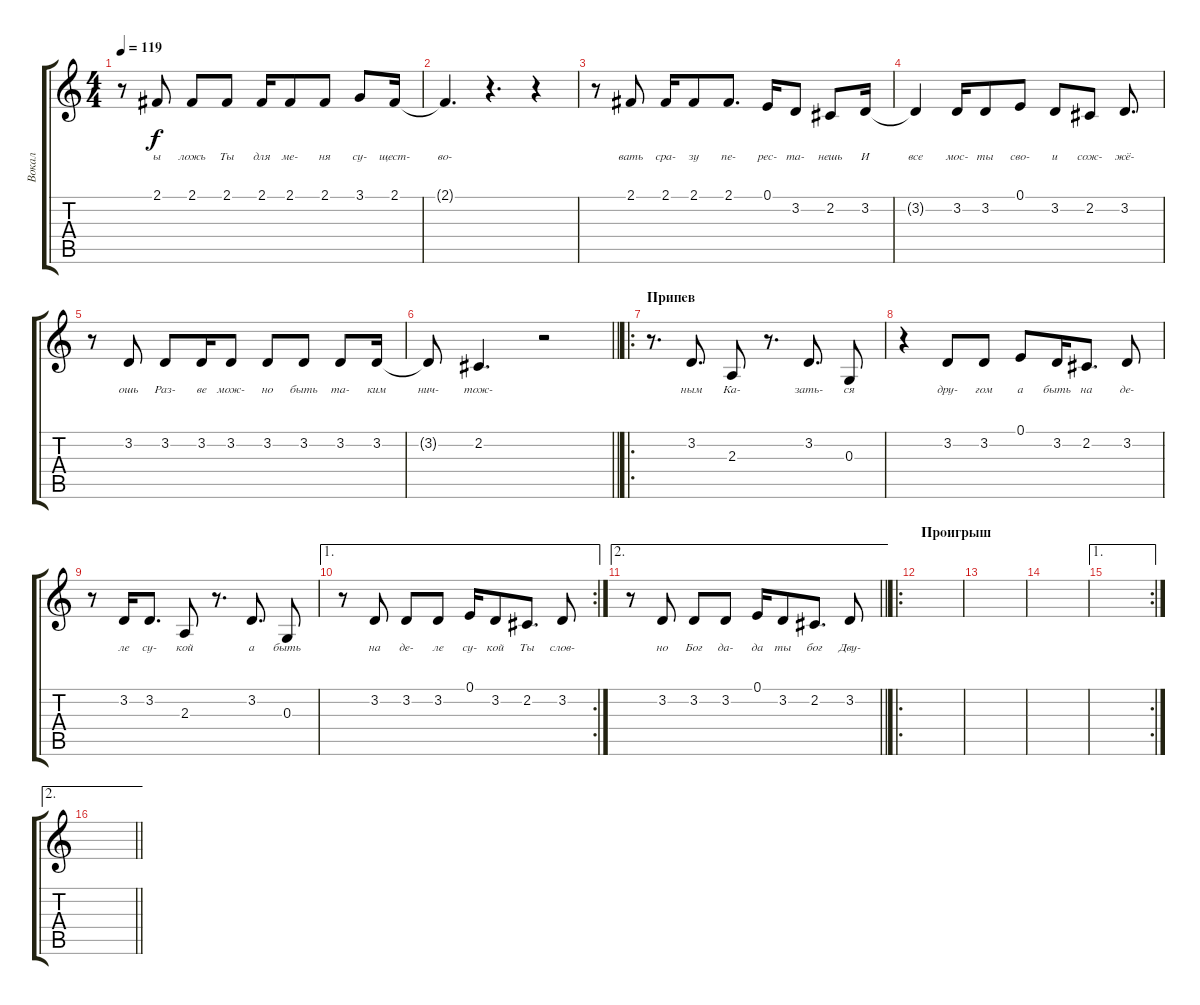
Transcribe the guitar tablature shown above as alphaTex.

\track ("Вокал" "Вокал") {instrument lead2sawtooth}
\staff {score tabs}
\tuning (E4 B3 G3 D3 A2 E2) {hide}
\ts (4 4)
\tempo 119
\clef g2
\ks c
r.8{dy f} 2.1.8{lyrics (0 "ы") lyrics (1 "") lyrics (2 "") lyrics (3 "") lyrics (4 "")} 2.1.8{lyrics (0 "ложь") lyrics (1 "") lyrics (2 "") lyrics (3 "") lyrics (4 "")} 2.1.8{lyrics (0 "Ты") lyrics (1 "") lyrics (2 "") lyrics (3 "") lyrics (4 "")} 2.1.16{lyrics (0 "для") lyrics (1 "") lyrics (2 "") lyrics (3 "") lyrics (4 "")} 2.1.8{lyrics (0 "ме-") lyrics (1 "") lyrics (2 "") lyrics (3 "") lyrics (4 "")} 2.1.8{lyrics (0 "ня") lyrics (1 "") lyrics (2 "") lyrics (3 "") lyrics (4 "")} 3.1.8{lyrics (0 "су-") lyrics (1 "") lyrics (2 "") lyrics (3 "") lyrics (4 "")} 2.1.16{lyrics (0 "щест-") lyrics (1 "") lyrics (2 "") lyrics (3 "") lyrics (4 "")} |
2.1{t}.4{d lyrics (0 "во-") lyrics (1 "") lyrics (2 "") lyrics (3 "") lyrics (4 "")} r.4{d} r.4 |
r.8 2.1.8{lyrics (0 "вать") lyrics (1 "") lyrics (2 "") lyrics (3 "") lyrics (4 "")} 2.1.16{lyrics (0 "сра-") lyrics (1 "") lyrics (2 "") lyrics (3 "") lyrics (4 "")} 2.1.8{lyrics (0 "зу") lyrics (1 "") lyrics (2 "") lyrics (3 "") lyrics (4 "")} 2.1.8{d lyrics (0 "пе-") lyrics (1 "") lyrics (2 "") lyrics (3 "") lyrics (4 "")} 0.1.16{lyrics (0 "рес-") lyrics (1 "") lyrics (2 "") lyrics (3 "") lyrics (4 "")} 3.2.8{lyrics (0 "та-") lyrics (1 "") lyrics (2 "") lyrics (3 "") lyrics (4 "")} 2.2.8{lyrics (0 "нешь") lyrics (1 "") lyrics (2 "") lyrics (3 "") lyrics (4 "")} 3.2.16{lyrics (0 "И") lyrics (1 "") lyrics (2 "") lyrics (3 "") lyrics (4 "")} |
3.2{t}.4{lyrics (0 "все") lyrics (1 "") lyrics (2 "") lyrics (3 "") lyrics (4 "")} 3.2.16{lyrics (0 "мос-") lyrics (1 "") lyrics (2 "") lyrics (3 "") lyrics (4 "")} 3.2.8{lyrics (0 "ты") lyrics (1 "") lyrics (2 "") lyrics (3 "") lyrics (4 "")} 0.1.8{lyrics (0 "сво-") lyrics (1 "") lyrics (2 "") lyrics (3 "") lyrics (4 "")} 3.2.8{lyrics (0 "и") lyrics (1 "") lyrics (2 "") lyrics (3 "") lyrics (4 "")} 2.2.8{lyrics (0 "сож-") lyrics (1 "") lyrics (2 "") lyrics (3 "") lyrics (4 "")} 3.2.8{d lyrics (0 "жё-") lyrics (1 "") lyrics (2 "") lyrics (3 "") lyrics (4 "")} |
r.8 3.2.8{lyrics (0 "ошь") lyrics (1 "") lyrics (2 "") lyrics (3 "") lyrics (4 "")} 3.2.8{lyrics (0 "Раз-") lyrics (1 "") lyrics (2 "") lyrics (3 "") lyrics (4 "")} 3.2.16{lyrics (0 "ве") lyrics (1 "") lyrics (2 "") lyrics (3 "") lyrics (4 "")} 3.2.8{lyrics (0 "мож-") lyrics (1 "") lyrics (2 "") lyrics (3 "") lyrics (4 "")} 3.2.8{lyrics (0 "но") lyrics (1 "") lyrics (2 "") lyrics (3 "") lyrics (4 "")} 3.2.8{lyrics (0 "быть") lyrics (1 "") lyrics (2 "") lyrics (3 "") lyrics (4 "")} 3.2.8{lyrics (0 "та-") lyrics (1 "") lyrics (2 "") lyrics (3 "") lyrics (4 "")} 3.2.16{lyrics (0 "ким") lyrics (1 "") lyrics (2 "") lyrics (3 "") lyrics (4 "")} |
\barLineRight lightlight
3.2{t}.8{lyrics (0 "нич-") lyrics (1 "") lyrics (2 "") lyrics (3 "") lyrics (4 "")} 2.2.4{d lyrics (0 "тож-") lyrics (1 "") lyrics (2 "") lyrics (3 "") lyrics (4 "")} r.2 |
\ro
\section ("" "Припев")
r.8{d} 3.2.8{d lyrics (0 "ным") lyrics (1 "") lyrics (2 "") lyrics (3 "") lyrics (4 "")} 2.3.8{lyrics (0 "Ка-") lyrics (1 "") lyrics (2 "") lyrics (3 "") lyrics (4 "")} r.8{d} 3.2.8{d lyrics (0 "зать-") lyrics (1 "") lyrics (2 "") lyrics (3 "") lyrics (4 "")} 0.3.8{lyrics (0 "ся") lyrics (1 "") lyrics (2 "") lyrics (3 "") lyrics (4 "")} |
r.4 3.2.8{lyrics (0 "дру-") lyrics (1 "") lyrics (2 "") lyrics (3 "") lyrics (4 "")} 3.2.8{lyrics (0 "гом") lyrics (1 "") lyrics (2 "") lyrics (3 "") lyrics (4 "")} 0.1.8{lyrics (0 "а") lyrics (1 "") lyrics (2 "") lyrics (3 "") lyrics (4 "")} 3.2.16{lyrics (0 "быть") lyrics (1 "") lyrics (2 "") lyrics (3 "") lyrics (4 "")} 2.2.8{d lyrics (0 "на") lyrics (1 "") lyrics (2 "") lyrics (3 "") lyrics (4 "")} 3.2.8{lyrics (0 "де-") lyrics (1 "") lyrics (2 "") lyrics (3 "") lyrics (4 "")} |
r.8 3.2.16{lyrics (0 "ле") lyrics (1 "") lyrics (2 "") lyrics (3 "") lyrics (4 "")} 3.2.8{d lyrics (0 "су-") lyrics (1 "") lyrics (2 "") lyrics (3 "") lyrics (4 "")} 2.3.8{lyrics (0 "кой") lyrics (1 "") lyrics (2 "") lyrics (3 "") lyrics (4 "")} r.8{d} 3.2.8{d lyrics (0 "а") lyrics (1 "") lyrics (2 "") lyrics (3 "") lyrics (4 "")} 0.3.8{lyrics (0 "быть") lyrics (1 "") lyrics (2 "") lyrics (3 "") lyrics (4 "")} |
\ae 1
\rc 2
r.8 3.2.8{lyrics (0 "на") lyrics (1 "") lyrics (2 "") lyrics (3 "") lyrics (4 "")} 3.2.8{lyrics (0 "де-") lyrics (1 "") lyrics (2 "") lyrics (3 "") lyrics (4 "")} 3.2.8{lyrics (0 "ле") lyrics (1 "") lyrics (2 "") lyrics (3 "") lyrics (4 "")} 0.1.16{lyrics (0 "су-") lyrics (1 "") lyrics (2 "") lyrics (3 "") lyrics (4 "")} 3.2.8{lyrics (0 "кой") lyrics (1 "") lyrics (2 "") lyrics (3 "") lyrics (4 "")} 2.2.8{d lyrics (0 "Ты") lyrics (1 "") lyrics (2 "") lyrics (3 "") lyrics (4 "")} 3.2.8{lyrics (0 "слов-") lyrics (1 "") lyrics (2 "") lyrics (3 "") lyrics (4 "")} |
\ae 2
\barLineRight lightlight
r.8 3.2.8{lyrics (0 "но") lyrics (1 "") lyrics (2 "") lyrics (3 "") lyrics (4 "")} 3.2.8{lyrics (0 "Бог") lyrics (1 "") lyrics (2 "") lyrics (3 "") lyrics (4 "")} 3.2.8{lyrics (0 "да-") lyrics (1 "") lyrics (2 "") lyrics (3 "") lyrics (4 "")} 0.1.16{lyrics (0 "да") lyrics (1 "") lyrics (2 "") lyrics (3 "") lyrics (4 "")} 3.2.8{lyrics (0 "ты") lyrics (1 "") lyrics (2 "") lyrics (3 "") lyrics (4 "")} 2.2.8{d lyrics (0 "бог") lyrics (1 "") lyrics (2 "") lyrics (3 "") lyrics (4 "")} 3.2.8{lyrics (0 "Дву-") lyrics (1 "") lyrics (2 "") lyrics (3 "") lyrics (4 "")} |
\ro
\section ("" "Проигрыш")
|
|
|
\ae 1
\rc 2
|
\ae 2
\barLineRight lightlight
